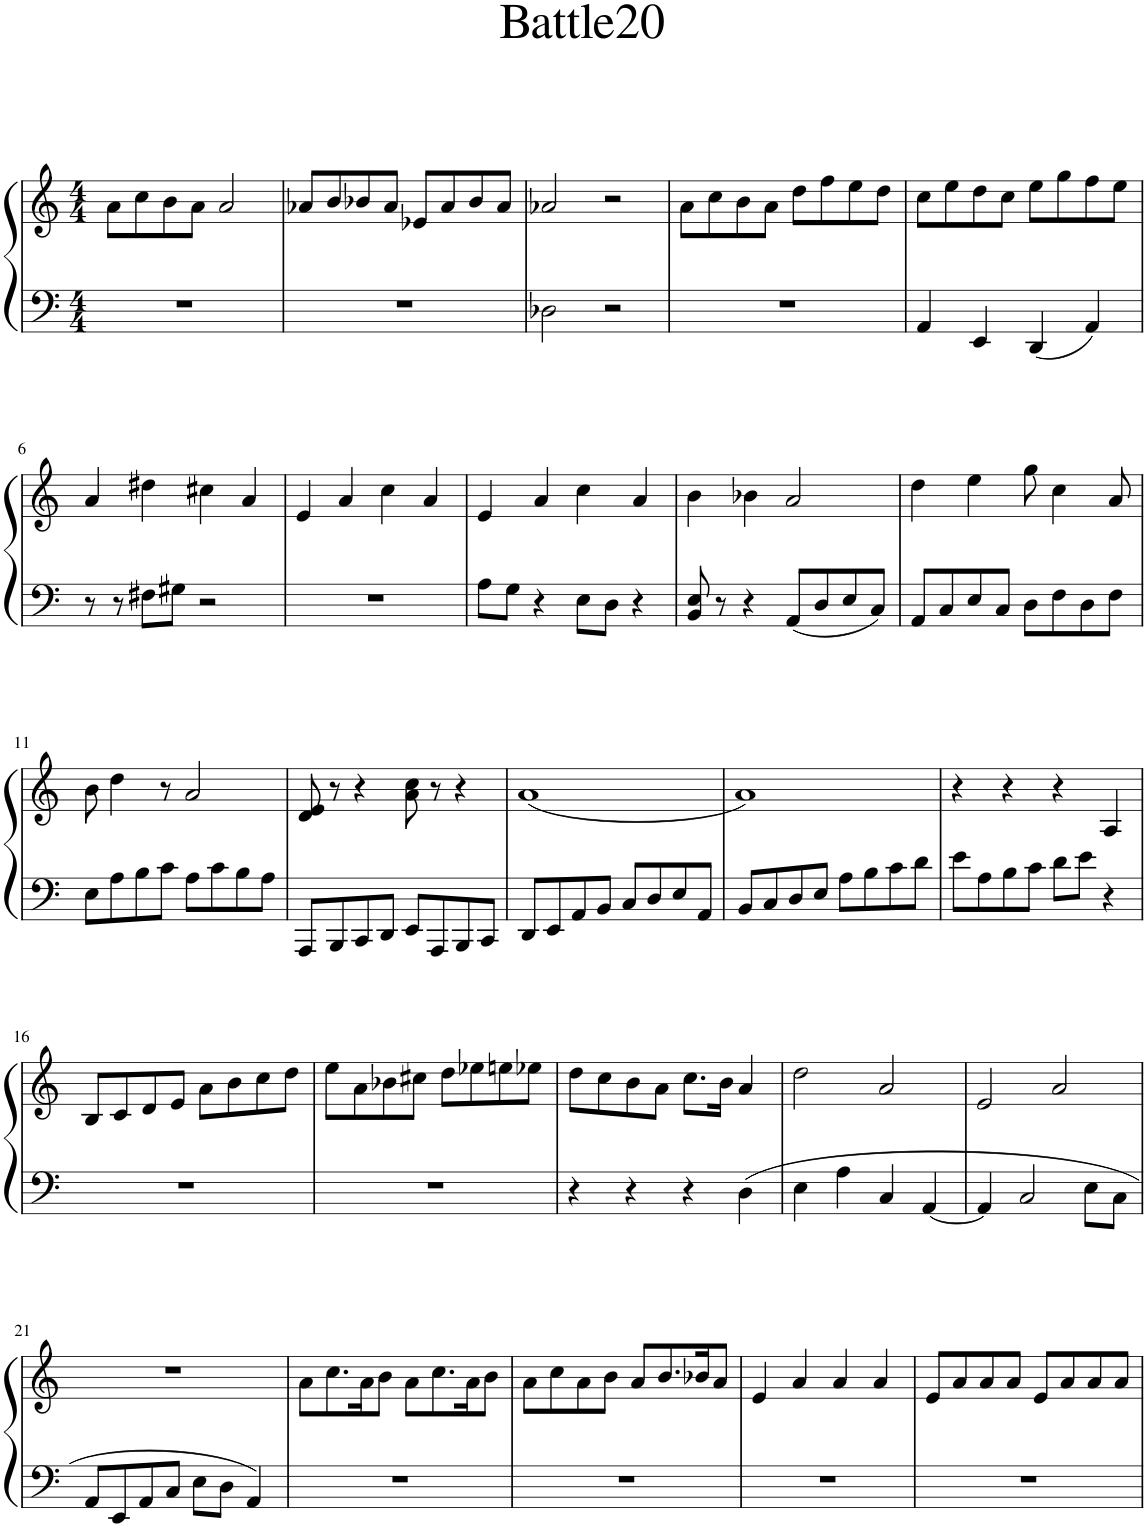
**kern	**kern
*part1	*part1
*staff2	*staff1
*I"Piano	*
*I'Pno.	*
*clefF4	*clefG2
*k[]	*k[]
*M4/4	*M4/4
=1	=1
1r	8a\L
.	8cc\
.	8b\
.	8a\J
.	2a/
=2	=2
1r	8a-X/L
.	8b/
.	8b-X/
.	8a-/J
.	8e-X/L
.	8a-/
.	8b-/
.	8a-/J
=3	=3
2D-X\	2a-X/
2r	2r
=4	=4
1r	8a\L
.	8cc\
.	8b\
.	8a\J
.	8dd\L
.	8ff\
.	8ee\
.	8dd\J
=5	=5
4AA/	8cc\L
.	8ee\
4EE/	8dd\
.	8cc\J
4DD/	8ee\L
.	8gg\
4AA/	8ff\
.	8ee\J
!!LO:LB:g=z
=6	=6
8r	4a/
8r	.
8F#X\L	4dd#X\
8G#X\J	.
2r	4cc#X\
.	4a/
=7	=7
1r	4e/
.	4a/
.	4cc\
.	4a/
=8	=8
8A\L	4e/
8G\J	.
4r	4a/
8E\L	4cc\
8D\J	.
4r	4a/
=9	=9
8BB/ 8E/	4b\
8r	.
4r	4b-X\
8AA/L	2a/
8D/	.
8E/	.
8C/J	.
=10	=10
8AA/L	4dd\
8C/	.
8E/	4ee\
8C/J	.
8D\L	8gg\
8F\	4cc\
8D\	.
8F\J	8a/
!!LO:LB:g=z
=11	=11
8E\L	8b\
8A\	4dd\
8B\	.
8c\J	8r
8A\L	2a/
8c\	.
8B\	.
8A\J	.
=12	=12
8AAA/L	8d/ 8e/
8BBB/	8r
8CC/	4r
8DD/J	.
8EE/L	8a\ 8cc\
8AAA/	8r
8BBB/	4r
8CC/J	.
=13	=13
8DD/L	(1a
8EE/	.
8AA/	.
8BB/J	.
8C/L	.
8D/	.
8E/	.
8AA/J	.
=14	=14
8BB/L	1a)
8C/	.
8D/	.
8E/J	.
8A\L	.
8B\	.
8c\	.
8d\J	.
=15	=15
8e\L	4r
8A\	.
8B\	4r
8c\J	.
8d\L	4r
8e\J	.
4r	4A/
!!LO:LB:g=z
=16	=16
1r	8B/L
.	8c/
.	8d/
.	8e/J
.	8a\L
.	8b\
.	8cc\
.	8dd\J
=17	=17
1r	8ee\L
.	8a\
.	8b-X\
.	8cc#X\J
.	8dd\L
.	8ee-X\
.	8een\
.	8ee-X\J
=18	=18
4r	8dd\L
.	8cc\
4r	8b\
.	8a\J
4r	8.cc\L
.	16b\Jk
4D\	4a/
=19	=19
4E\	2dd\
4A\	.
4C/	2a/
[4AA/	.
=20	=20
4AA/]	2e/
2C/	.
.	2a/
8E\L	.
8C\J	.
!!LO:LB:g=z
=21	=21
8AA/L	1r
8EE/	.
8AA/	.
8C/J	.
8E\L	.
8D\J	.
4AA/	.
=22	=22
1r	8a\L
.	8.cc\
.	16a\K
.	8b\J
.	8a\L
.	8.cc\
.	16a\K
.	8b\J
=23	=23
1r	8a\L
.	8cc\
.	8a\
.	8b\J
.	8a/L
.	8.b/
.	16b-X/K
.	8a/J
=24	=24
1r	4e/
.	4a/
.	4a/
.	4a/
=25	=25
1r	8e/L
.	8a/
.	8a/
.	8a/J
.	8e/L
.	8a/
.	8a/
.	8a/J
=	=
*-	*-
